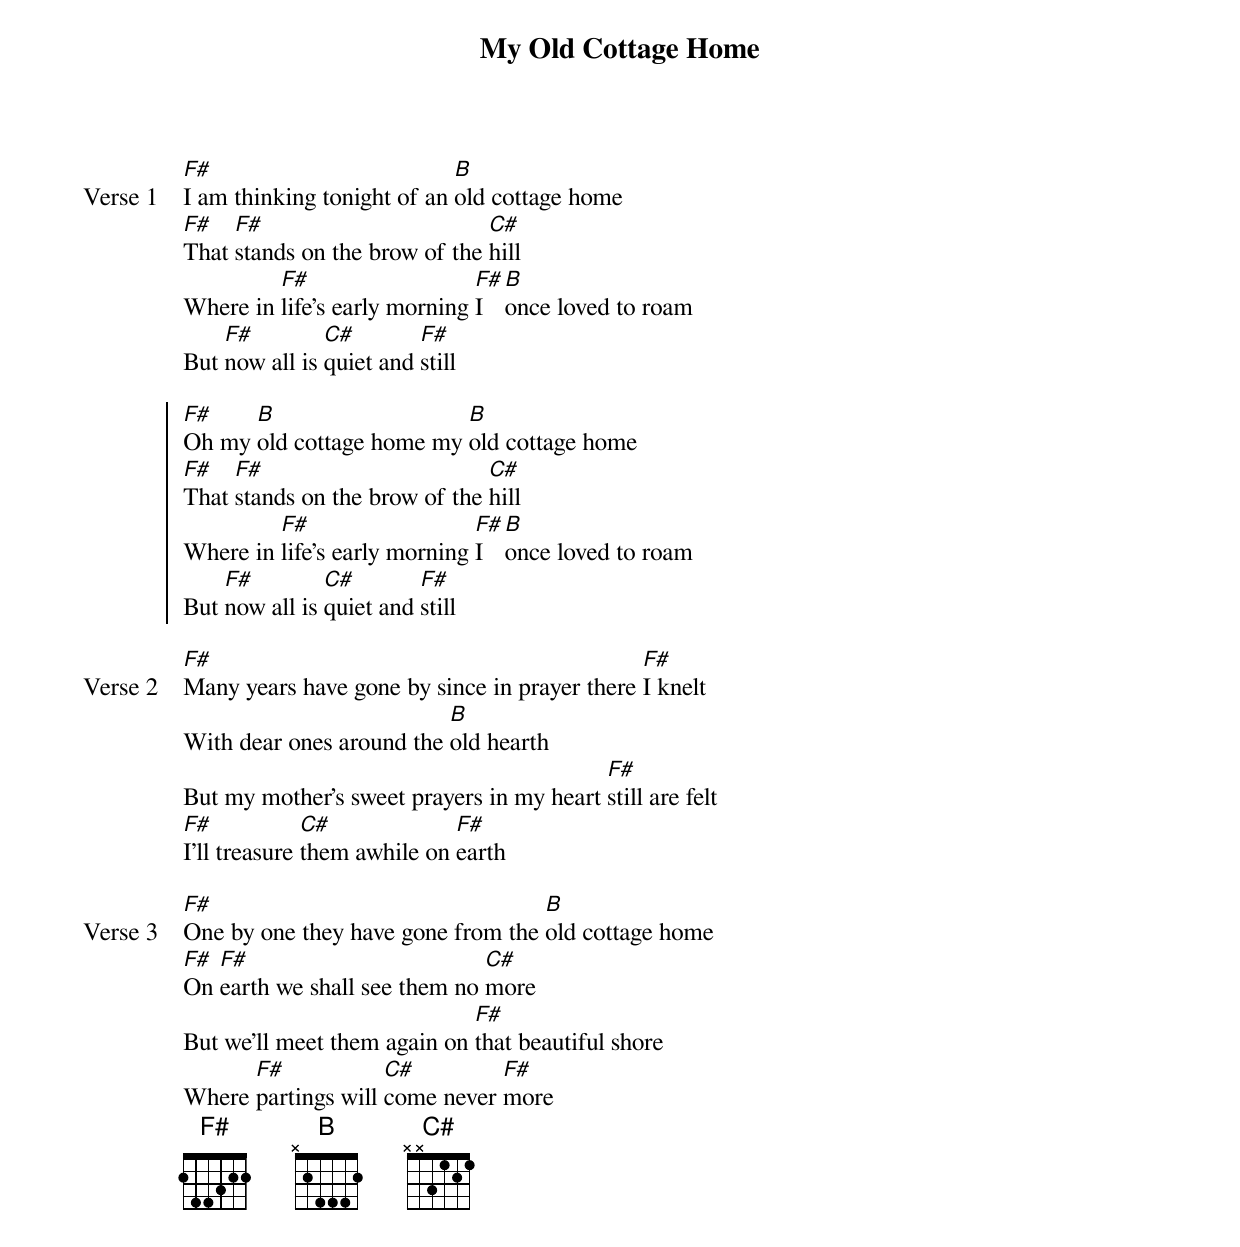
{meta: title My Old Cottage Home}
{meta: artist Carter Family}
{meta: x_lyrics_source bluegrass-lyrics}
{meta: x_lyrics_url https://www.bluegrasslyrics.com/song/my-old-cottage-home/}
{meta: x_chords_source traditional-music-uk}
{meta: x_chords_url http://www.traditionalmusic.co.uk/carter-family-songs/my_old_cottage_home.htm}
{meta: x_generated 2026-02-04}

{start_of_verse: Verse 1}
[F#]I am thinking tonight of an [B]old cottage home
[F#]That [F#]stands on the brow of the [C#]hill
Where in [F#]life’s early morning [F#]I [B]once loved to roam
But [F#]now all is [C#]quiet and [F#]still
{end_of_verse}

{start_of_chorus}
[F#]Oh my [B]old cottage home my [B]old cottage home
[F#]That [F#]stands on the brow of the [C#]hill
Where in [F#]life’s early morning [F#]I [B]once loved to roam
But [F#]now all is [C#]quiet and [F#]still
{end_of_chorus}

{start_of_verse: Verse 2}
[F#]Many years have gone by since in prayer there [F#]I knelt
With dear ones around the [B]old hearth
But my mother’s sweet prayers in my heart [F#]still are felt
[F#]I’ll treasure [C#]them awhile on [F#]earth
{end_of_verse}

{start_of_verse: Verse 3}
[F#]One by one they have gone from the [B]old cottage home
[F#]On [F#]earth we shall see them no [C#]more
But we’ll meet them again on [F#]that beautiful shore
Where [F#]partings will [C#]come never [F#]more
{end_of_verse}
